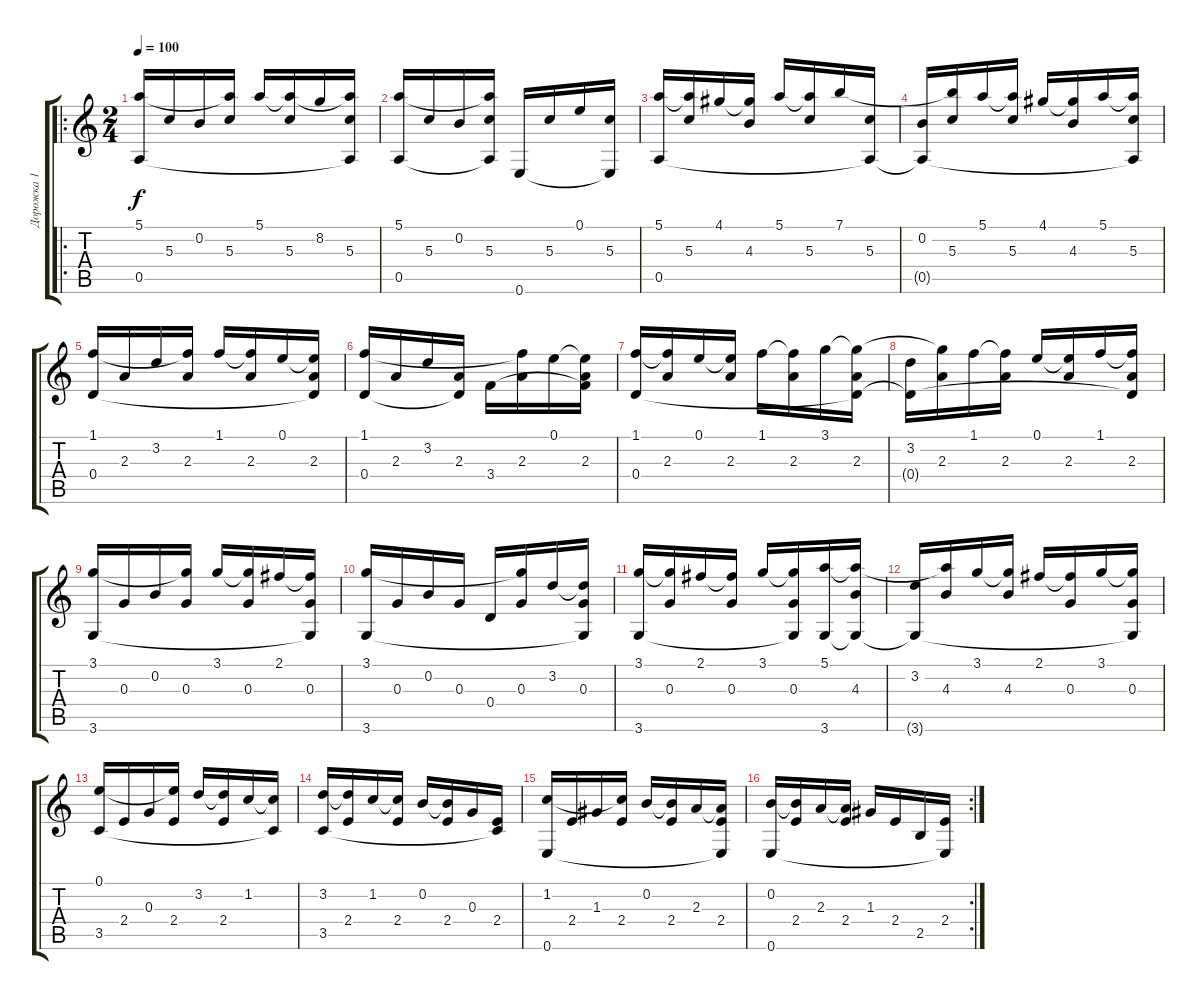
\track ("Дорожка 1" "Дорожка 1") {instrument acousticguitarnylon}
\staff {score tabs}
\tuning (E4 B3 G3 D3 A2 E2) {hide}
\ro
\ts (2 4)
\tempo 100
\clef g2
\ks aminor
(5.1 0.5).16{dy f} 5.3.16 0.2.16 (5.1{t} 5.3).16 5.1.16 (5.1{t} 5.3).16 8.2.16 (5.1{t} 5.3 0.5{t}).16 |
(5.1 0.5).16 5.3.16 0.2.16 (5.1{t} 5.3 0.5{t}).16 0.6.16 5.3.16 0.1.16 (5.3 0.6{t}).16 |
(5.1 0.5).16 (5.1{t} 5.3).16 4.1.16 (4.1{t} 4.3).16 5.1.16 (5.1{t} 5.3).16 7.1.16 (5.3 0.5{t}).16 |
(0.2 0.5{t}).16 (7.1{t} 5.3).16 5.1.16 (5.1{t} 5.3).16 4.1.16 (4.1{t} 4.3).16 5.1.16 (5.1{t} 5.3 0.5{t}).16 |
(1.1 0.4).16 2.3.16 3.2.16 (1.1{t} 2.3).16 1.1.16 (1.1{t} 2.3).16 0.1.16 (0.1{t} 2.3 0.4{t}).16 |
(1.1 0.4).16 2.3.16 3.2.16 (2.3 0.4{t}).16 3.4.16 (1.1{t} 2.3).16 0.1.16 (0.1{t} 2.3 3.4{t}).16 |
(1.1 0.4).16 (1.1{t} 2.3).16 0.1.16 (0.1{t} 2.3).16 1.1.16 (1.1{t} 2.3).16 3.1.16 (3.1{t} 2.3 0.4{t}).16 |
(3.2 0.4{t}).16 (3.1{t} 2.3).16 1.1.16 (1.1{t} 2.3).16 0.1.16 (0.1{t} 2.3).16 1.1.16 (1.1{t} 2.3 0.4{t}).16 |
(3.1 3.6).16 0.3.16 0.2.16 (3.1{t} 0.3).16 3.1.16 (3.1{t} 0.3).16 2.1.16 (2.1{t} 0.3 3.6{t}).16 |
(3.1 3.6).16 0.3.16 0.2.16 0.3.16 0.4.16 (3.1{t} 0.3).16 3.2.16 (3.2{t} 0.3 3.6{t}).16 |
(3.1 3.6).16 (3.1{t} 0.3).16 2.1.16 (2.1{t} 0.3).16 3.1.16 (3.1{t} 0.3 3.6{t}).16 (5.1 3.6).16 (5.1{t} 4.3 3.6{t}).16 |
(3.2 3.6{t}).16 (5.1{t} 4.3).16 3.1.16 (3.1{t} 4.3).16 2.1.16 (2.1{t} 0.3).16 3.1.16 (3.1{t} 0.3 3.6{t}).16 |
(0.1 3.5).16 2.4.16 0.3.16 (0.1{t} 2.4).16 3.2.16 (3.2{t} 2.4).16 1.2.16 (1.2{t} 3.5{t}).16 |
(3.2 3.5).16 (3.2{t} 2.4).16 1.2.16 (1.2{t} 2.4).16 0.2.16 (0.2{t} 2.4).16 0.3.16 (2.4 3.5{t}).16 |
(1.2 0.6).16 2.4.16 1.3.16 (1.2{t} 2.4).16 0.2.16 (0.2{t} 2.4).16 2.3.16 (2.3{t} 2.4 0.6{t}).16 |
\rc 2
(0.2 0.6).16 (0.2{t} 2.4).16 2.3.16 (2.3{t} 2.4).16 1.3.16 2.4.16 2.5.16 (2.4 0.6{t}).16
